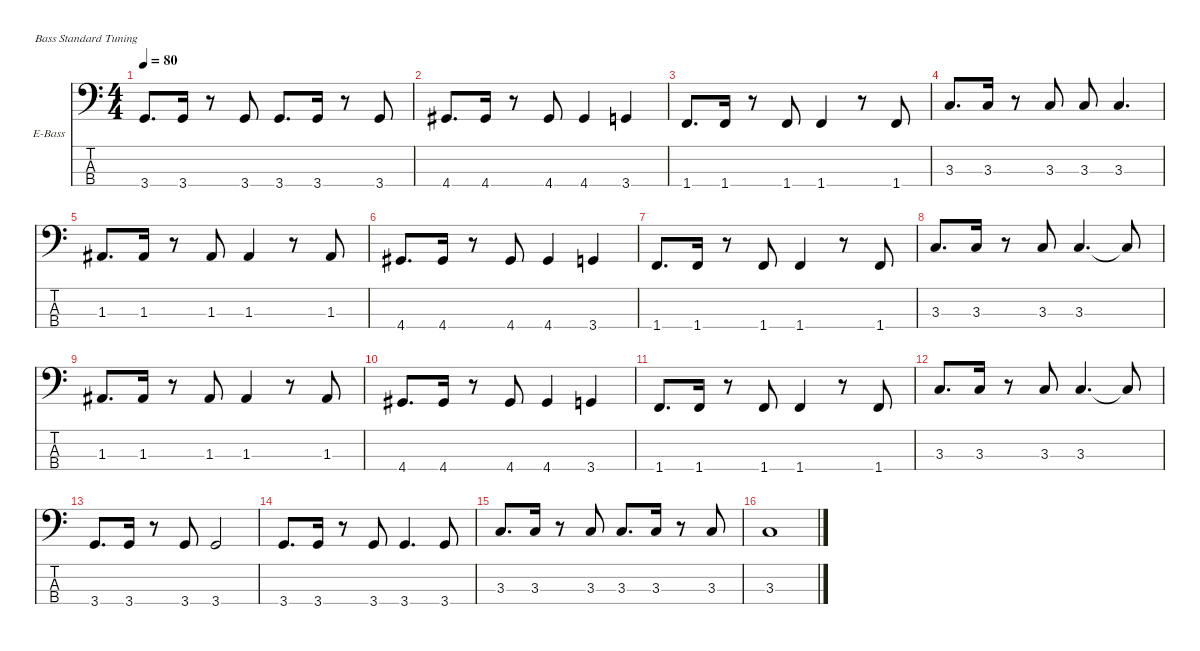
\hideDynamics
\bracketExtendMode nobrackets
\firstSystemTrackNameOrientation horizontal
\otherSystemsTrackNameOrientation horizontal
\track ("Bass" "E-Bass") {instrument electricbassfinger}
\staff {score tabs}
\tuning (G2 D2 A1 E1)
\ts (4 4)
\tempo 80
\clef f4
\ks c
3.4.8{d dy f beam Up} 3.4.16{beam Up} r.8{beam Up} 3.4.8{beam Up} 3.4.8{d beam Up} 3.4.16{beam Up} r.8{beam Up} 3.4.8{beam Up} |
4.4{acc #}.8{d beam Up} 4.4{acc #}.16{beam Up} r.8{beam Up} 4.4{acc #}.8{beam Up} 4.4{acc #}.4{beam Up} 3.4.4{beam Up} |
1.4.8{d beam Up} 1.4.16{beam Up} r.8{beam Up} 1.4.8{beam Up} 1.4.4{beam Up} r.8{beam Up} 1.4.8{beam Up} |
3.3.8{d beam Up} 3.3.16{beam Up} r.8{beam Up} 3.3.8{beam Up} 3.3.8{beam Up} 3.3.4{d beam Up} |
1.3{acc #}.8{d beam Up} 1.3{acc #}.16{beam Up} r.8{beam Up} 1.3{acc #}.8{beam Up} 1.3{acc #}.4{beam Up} r.8{beam Up} 1.3{acc #}.8{beam Up} |
4.4{acc #}.8{d beam Up} 4.4{acc #}.16{beam Up} r.8{beam Up} 4.4{acc #}.8{beam Up} 4.4{acc #}.4{beam Up} 3.4.4{beam Up} |
1.4.8{d beam Up} 1.4.16{beam Up} r.8{beam Up} 1.4.8{beam Up} 1.4.4{beam Up} r.8{beam Up} 1.4.8{beam Up} |
3.3.8{d beam Up} 3.3.16{beam Up} r.8{beam Up} 3.3.8{beam Up} 3.3.4{d beam Up} 3.3{t}.8{beam Up} |
1.3{acc #}.8{d beam Up} 1.3{acc #}.16{beam Up} r.8{beam Up} 1.3{acc #}.8{beam Up} 1.3{acc #}.4{beam Up} r.8{beam Up} 1.3{acc #}.8{beam Up} |
4.4{acc #}.8{d beam Up} 4.4{acc #}.16{beam Up} r.8{beam Up} 4.4{acc #}.8{beam Up} 4.4{acc #}.4{beam Up} 3.4.4{beam Up} |
1.4.8{d beam Up} 1.4.16{beam Up} r.8{beam Up} 1.4.8{beam Up} 1.4.4{beam Up} r.8{beam Up} 1.4.8{beam Up} |
3.3.8{d beam Up} 3.3.16{beam Up} r.8{beam Up} 3.3.8{beam Up} 3.3.4{d beam Up} 3.3{t}.8{beam Up} |
3.4.8{d beam Up} 3.4.16{beam Up} r.8{beam Up} 3.4.8{beam Up} 3.4.2{beam Up} |
3.4.8{d beam Up} 3.4.16{beam Up} r.8{beam Up} 3.4.8{beam Up} 3.4.4{d beam Up} 3.4.8{beam Up} |
3.3.8{d beam Up} 3.3.16{beam Up} r.8{beam Up} 3.3.8{beam Up} 3.3.8{d beam Up} 3.3.16{beam Up} r.8{beam Up} 3.3.8{beam Up} |
3.3.1{beam Up}
